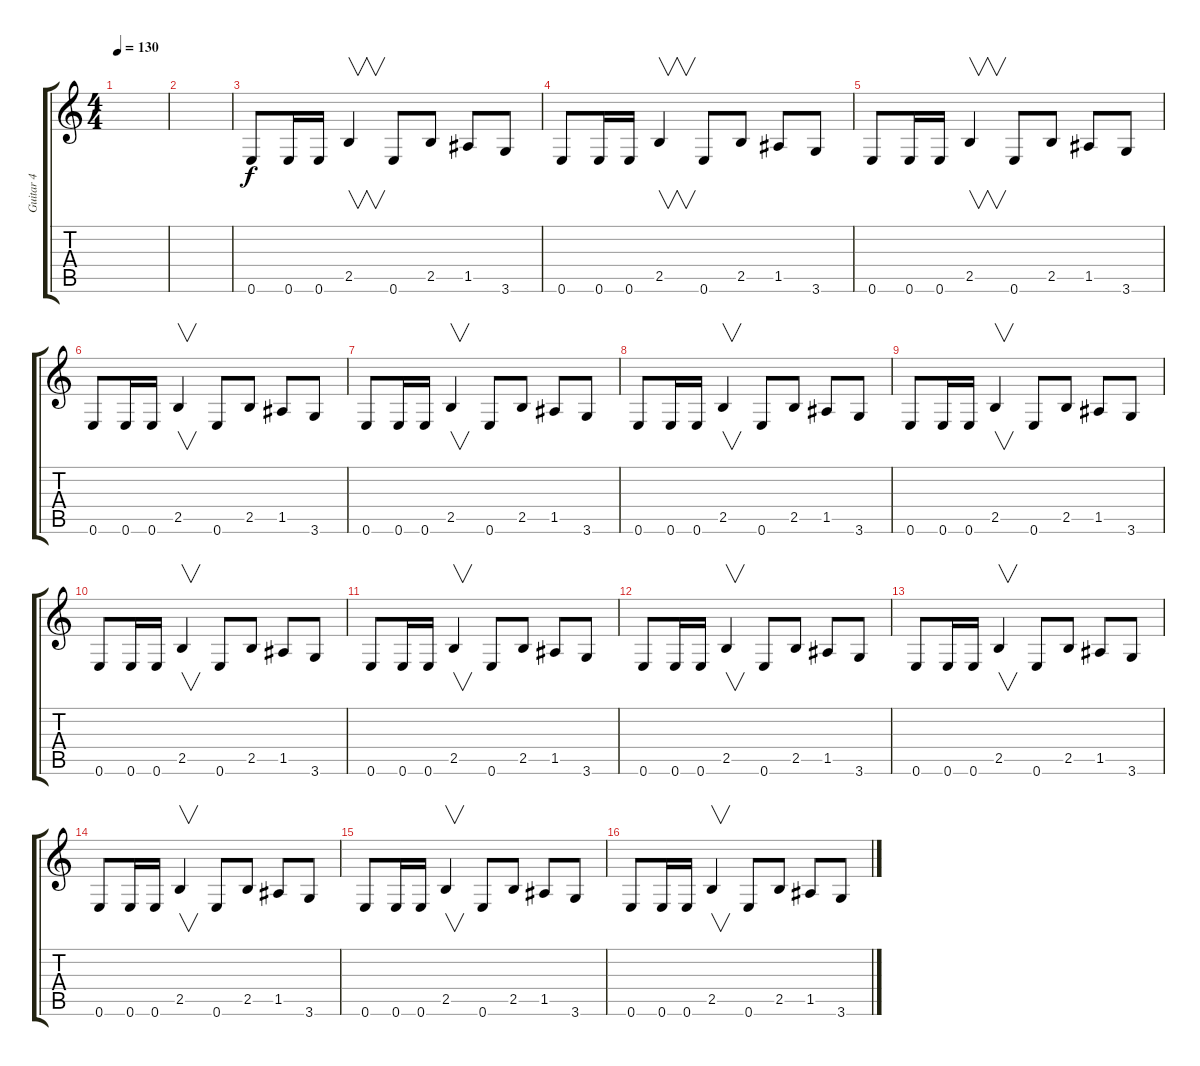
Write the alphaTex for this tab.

\track ("Guitar 4" "Guitar 4") {instrument distortionguitar}
\staff {score tabs}
\tuning (E4 B3 G3 D3 A2 E2) {hide}
\ts (4 4)
\tempo 130
\clef g2
\ks c
|
|
0.6.8 0.6.16 0.6.16 2.5.4{v} 0.6.8 2.5.8 1.5.8 3.6.8 |
0.6.8 0.6.16 0.6.16 2.5.4{v} 0.6.8 2.5.8 1.5.8 3.6.8 |
0.6.8 0.6.16 0.6.16 2.5.4{v} 0.6.8 2.5.8 1.5.8 3.6.8 |
0.6.8 0.6.16 0.6.16 2.5.4{v} 0.6.8 2.5.8 1.5.8 3.6.8 |
0.6.8 0.6.16 0.6.16 2.5.4{v} 0.6.8 2.5.8 1.5.8 3.6.8 |
0.6.8 0.6.16 0.6.16 2.5.4{v} 0.6.8 2.5.8 1.5.8 3.6.8 |
0.6.8 0.6.16 0.6.16 2.5.4{v} 0.6.8 2.5.8 1.5.8 3.6.8 |
0.6.8 0.6.16 0.6.16 2.5.4{v} 0.6.8 2.5.8 1.5.8 3.6.8 |
0.6.8 0.6.16 0.6.16 2.5.4{v} 0.6.8 2.5.8 1.5.8 3.6.8 |
0.6.8 0.6.16 0.6.16 2.5.4{v} 0.6.8 2.5.8 1.5.8 3.6.8 |
0.6.8 0.6.16 0.6.16 2.5.4{v} 0.6.8 2.5.8 1.5.8 3.6.8 |
0.6.8 0.6.16 0.6.16 2.5.4{v} 0.6.8 2.5.8 1.5.8 3.6.8 |
0.6.8 0.6.16 0.6.16 2.5.4{v} 0.6.8 2.5.8 1.5.8 3.6.8 |
0.6.8 0.6.16 0.6.16 2.5.4{v} 0.6.8 2.5.8 1.5.8 3.6.8
